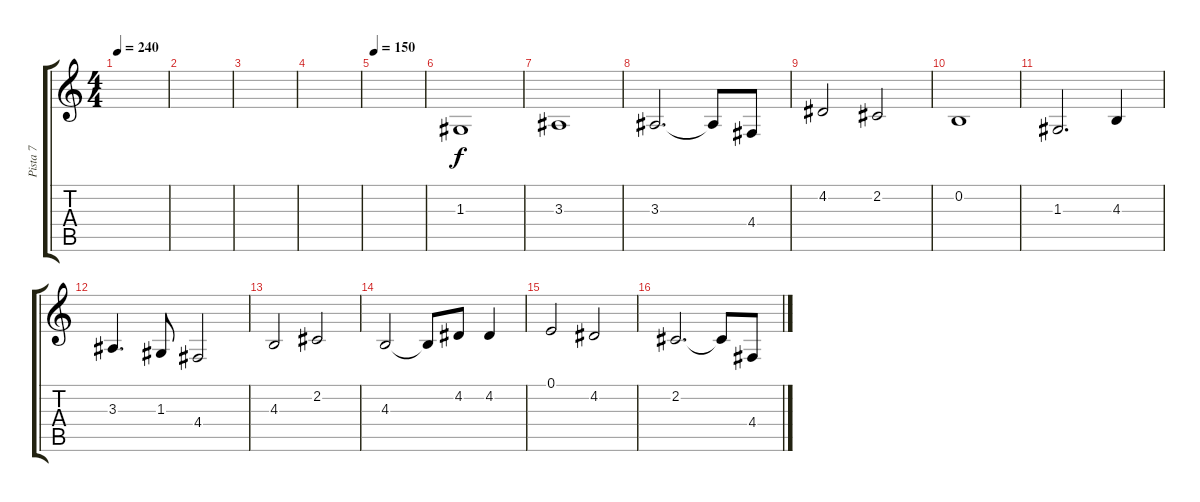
\track ("Pista 7" "Pista 7") {instrument electricgrandpiano}
\staff {score tabs}
\tuning (E4 B3 G3 D3 A2 E2) {hide}
\ts (4 4)
\tempo 240
\clef g2
\ks c
|
|
|
|
\tempo 150
|
1.3.1 |
3.3.1 |
3.3.2{d} 3.3{t}.8 4.4.8 |
4.2.2 2.2.2 |
0.2.1 |
1.3.2{d} 4.3.4 |
3.3.4{d} 1.3.8 4.4.2 |
4.3.2 2.2.2 |
4.3.2 4.3{t}.8 4.2.8 4.2.4 |
0.1.2 4.2.2 |
2.2.2{d} 2.2{t}.8 4.4.8
